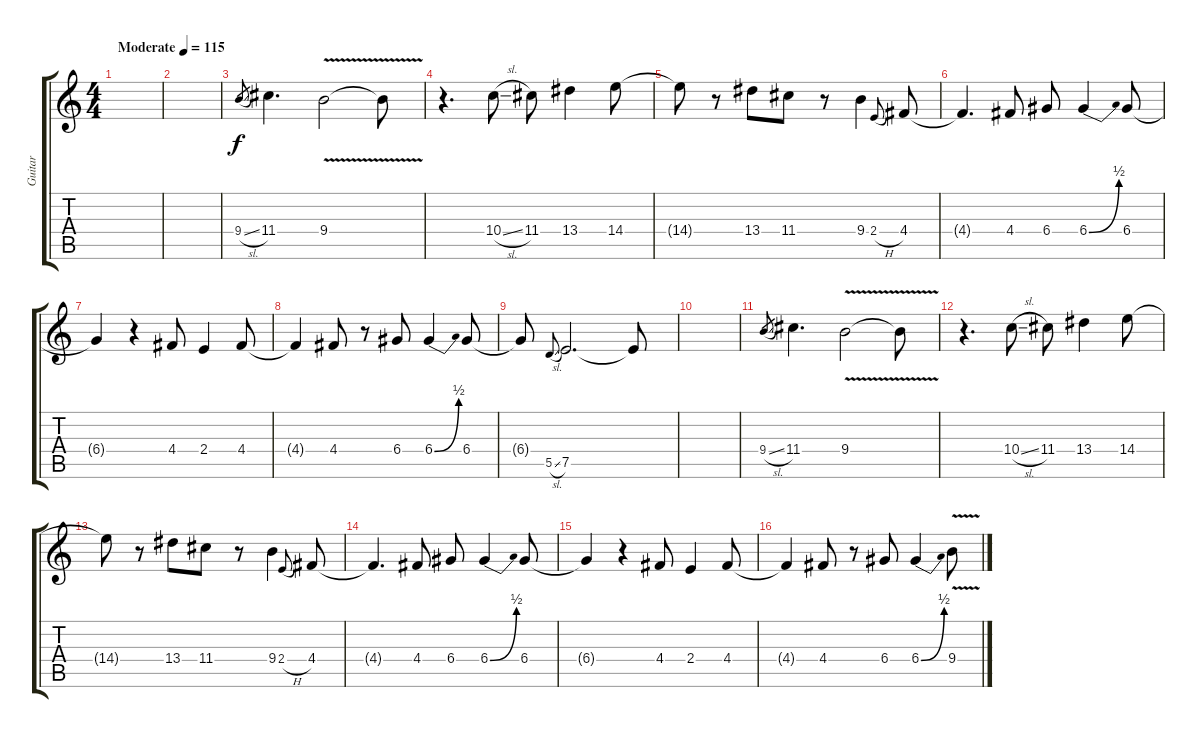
\track ("Guitar" "Guitar") {instrument overdrivenguitar}
\staff {score tabs}
\tuning (E4 B3 G3 D3 A2 E2) {hide}
\ts (4 4)
\tempo (115 "Moderate")
\clef g2
\ks c
|
|
9.4{sl}.8{gr} 11.4.4{d} 9.4{v}.2 9.4{t}.8 |
r.4{d} 10.4{sl}.8 11.4.8 13.4.4 14.4.8 |
14.4{t}.8 r.8 13.4.8 11.4.8 r.8 9.4.4 2.4{h}.8{gr onbeat} 4.4.8 |
4.4{t}.4{d} 4.4.8 6.4.8 6.4{be (bend 0 0 60 2)}.4 6.4.8 |
6.4{t}.4 r.4 4.4.8 2.4.4 4.4.8 |
4.4{t}.4 4.4.8 r.8 6.4.8 6.4{be (bend 0 0 60 2)}.4 6.4.8 |
6.4{t}.8 5.5{sl}.8{gr onbeat} 7.5.2{d} 7.5{t}.8 |
|
9.4{sl}.8{gr} 11.4.4{d} 9.4{v}.2 9.4{t}.8 |
r.4{d} 10.4{sl}.8 11.4.8 13.4.4 14.4.8 |
14.4{t}.8 r.8 13.4.8 11.4.8 r.8 9.4.4 2.4{h}.8{gr onbeat} 4.4.8 |
4.4{t}.4{d} 4.4.8 6.4.8 6.4{be (bend 0 0 60 2)}.4 6.4.8 |
6.4{t}.4 r.4 4.4.8 2.4.4 4.4.8 |
4.4{t}.4 4.4.8 r.8 6.4.8 6.4{be (bend 0 0 60 2)}.4 9.4{v}.8
